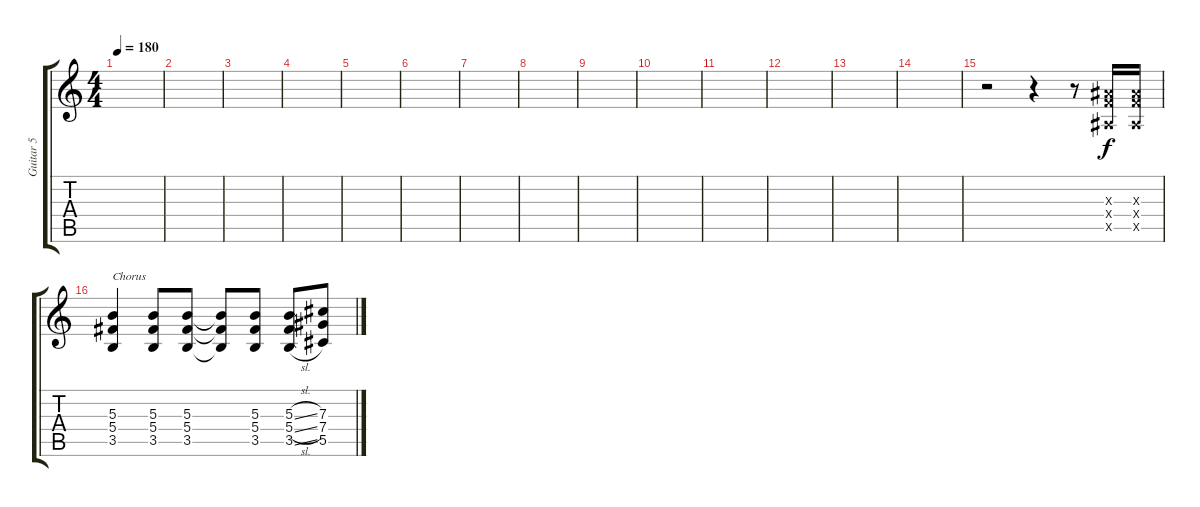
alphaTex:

\track ("Guitar 5" "Guitar 5") {instrument distortionguitar}
\staff {score tabs}
\tuning (Eb4 Bb3 Gb3 Db3 Ab2 Eb2) {hide}
\ts (4 4)
\tempo 180
\clef g2
\ks c
|
|
|
|
|
|
|
|
|
|
|
|
|
|
r.2 r.4 r.8 (4.3{x} 4.4{x} 2.5{x}).16 (4.3{x} 4.4{x} 2.5{x}).16 |
(5.3 5.4 3.5).4{txt "Chorus"} (5.3 5.4 3.5).8 (5.3 5.4 3.5).8 (5.3{t} 5.4{t} 3.5{t}).8 (5.3 5.4 3.5).8 (5.3{sl} 5.4{sl} 3.5{sl}).8 (7.3 7.4 5.5).8
